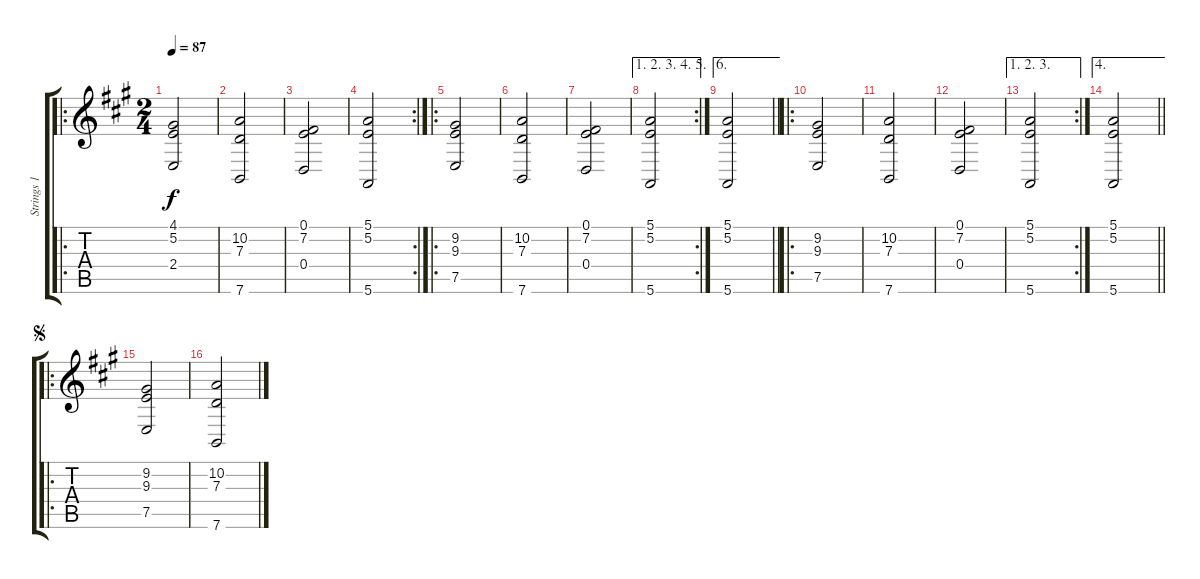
\track ("Strings 1" "Strings 1") {instrument stringensemble2}
\staff {score tabs}
\tuning (E4 B3 G3 D3 A2 E2) {hide}
\ro
\ts (2 4)
\tempo 87
\clef g2
\ks a
(4.1 5.2 2.4).2{dy f instrument stringensemble2} |
(10.2 7.3 7.6).2 |
(0.1 7.2 0.4).2 |
\rc 2
(5.1 5.2 5.6).2 |
\ro
(9.2 9.3 7.5).2 |
(10.2 7.3 7.6).2 |
(0.1 7.2 0.4).2 |
\ae (1 2 3 4 5)
\rc 2
(5.1 5.2 5.6).2 |
\ae 6
\barLineRight lightlight
(5.1 5.2 5.6).2 |
\ro
(9.2 9.3 7.5).2 |
(10.2 7.3 7.6).2 |
(0.1 7.2 0.4).2 |
\ae (1 2 3)
\rc 2
(5.1 5.2 5.6).2 |
\ae 4
\barLineRight lightlight
(5.1 5.2 5.6).2 |
\ro
\jump segno
(9.2 9.3 7.5).2 |
(10.2 7.3 7.6).2
